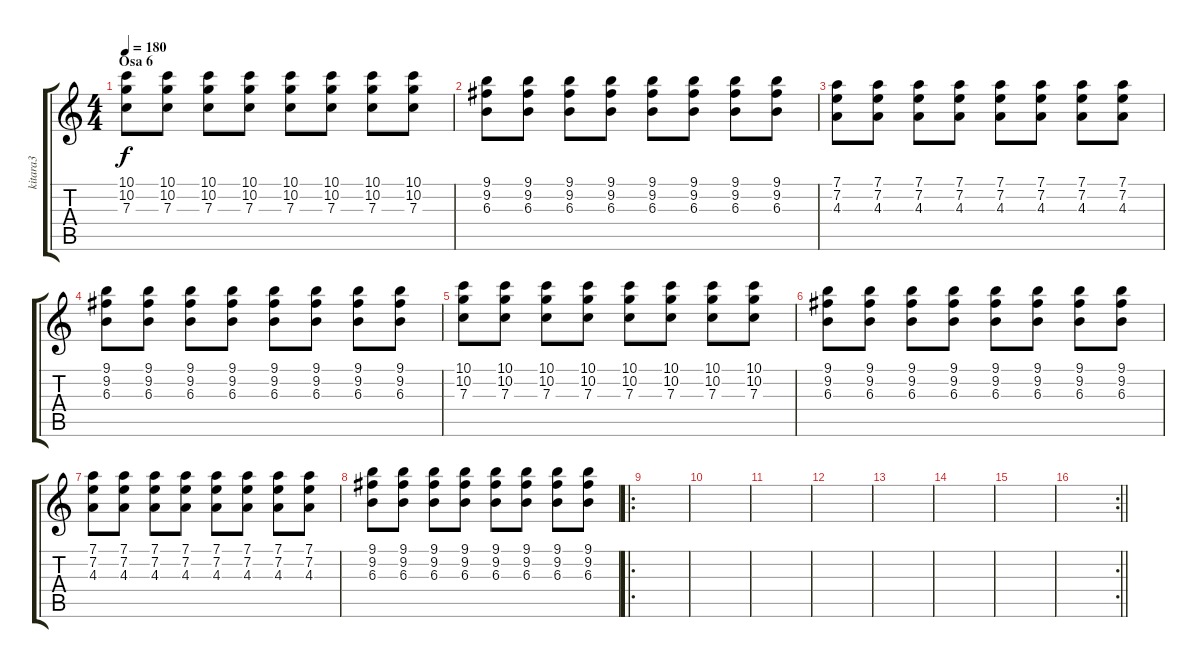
\track ("kitara3" "kitara3") {instrument overdrivenguitar}
\staff {score tabs}
\tuning (D4 A3 F3 C3 G2 D2) {hide}
\ts (4 4)
\section ("" "Osa 6")
\tempo 180
\clef g2
\ks c
(10.1 10.2 7.3).8{dy f} (10.1 10.2 7.3).8 (10.1 10.2 7.3).8 (10.1 10.2 7.3).8 (10.1 10.2 7.3).8 (10.1 10.2 7.3).8 (10.1 10.2 7.3).8 (10.1 10.2 7.3).8 |
(9.1 9.2 6.3).8 (9.1 9.2 6.3).8 (9.1 9.2 6.3).8 (9.1 9.2 6.3).8 (9.1 9.2 6.3).8 (9.1 9.2 6.3).8 (9.1 9.2 6.3).8 (9.1 9.2 6.3).8 |
(7.1 7.2 4.3).8 (7.1 7.2 4.3).8 (7.1 7.2 4.3).8 (7.1 7.2 4.3).8 (7.1 7.2 4.3).8 (7.1 7.2 4.3).8 (7.1 7.2 4.3).8 (7.1 7.2 4.3).8 |
(9.1 9.2 6.3).8 (9.1 9.2 6.3).8 (9.1 9.2 6.3).8 (9.1 9.2 6.3).8 (9.1 9.2 6.3).8 (9.1 9.2 6.3).8 (9.1 9.2 6.3).8 (9.1 9.2 6.3).8 |
(10.1 10.2 7.3).8 (10.1 10.2 7.3).8 (10.1 10.2 7.3).8 (10.1 10.2 7.3).8 (10.1 10.2 7.3).8 (10.1 10.2 7.3).8 (10.1 10.2 7.3).8 (10.1 10.2 7.3).8 |
(9.1 9.2 6.3).8 (9.1 9.2 6.3).8 (9.1 9.2 6.3).8 (9.1 9.2 6.3).8 (9.1 9.2 6.3).8 (9.1 9.2 6.3).8 (9.1 9.2 6.3).8 (9.1 9.2 6.3).8 |
(7.1 7.2 4.3).8 (7.1 7.2 4.3).8 (7.1 7.2 4.3).8 (7.1 7.2 4.3).8 (7.1 7.2 4.3).8 (7.1 7.2 4.3).8 (7.1 7.2 4.3).8 (7.1 7.2 4.3).8 |
(9.1 9.2 6.3).8 (9.1 9.2 6.3).8 (9.1 9.2 6.3).8 (9.1 9.2 6.3).8 (9.1 9.2 6.3).8 (9.1 9.2 6.3).8 (9.1 9.2 6.3).8 (9.1 9.2 6.3).8 |
\ro
|
|
|
|
|
|
|
\rc 2
\barLineRight lightlight
